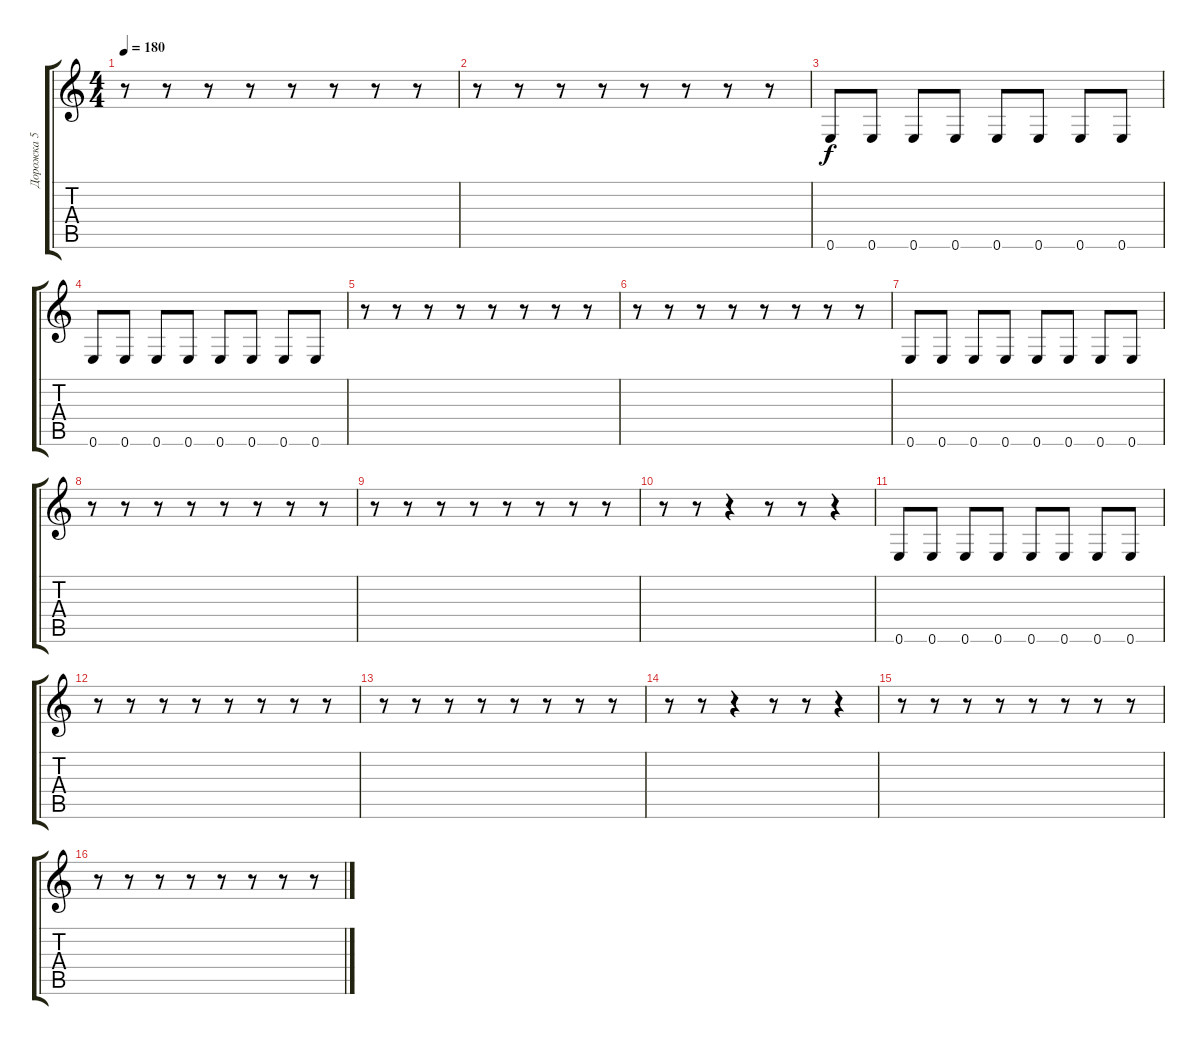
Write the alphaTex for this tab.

\track ("Дорожка 5" "Дорожка 5") {instrument electricbasspick}
\staff {score tabs}
\tuning (E4 B3 G3 D3 A2 E2) {hide}
\ts (4 4)
\tempo 180
\clef g2
\ks c
r.8{dy f} r.8 r.8 r.8 r.8 r.8 r.8 r.8 |
r.8 r.8 r.8 r.8 r.8 r.8 r.8 r.8 |
0.6.8 0.6.8 0.6.8 0.6.8 0.6.8 0.6.8 0.6.8 0.6.8 |
0.6.8 0.6.8 0.6.8 0.6.8 0.6.8 0.6.8 0.6.8 0.6.8 |
r.8 r.8 r.8 r.8 r.8 r.8 r.8 r.8 |
r.8 r.8 r.8 r.8 r.8 r.8 r.8 r.8 |
0.6.8 0.6.8 0.6.8 0.6.8 0.6.8 0.6.8 0.6.8 0.6.8 |
r.8 r.8 r.8 r.8 r.8 r.8 r.8 r.8 |
r.8 r.8 r.8 r.8 r.8 r.8 r.8 r.8 |
r.8 r.8 r.4 r.8 r.8 r.4 |
0.6.8 0.6.8 0.6.8 0.6.8 0.6.8 0.6.8 0.6.8 0.6.8 |
r.8 r.8 r.8 r.8 r.8 r.8 r.8 r.8 |
r.8 r.8 r.8 r.8 r.8 r.8 r.8 r.8 |
r.8 r.8 r.4 r.8 r.8 r.4 |
r.8 r.8 r.8 r.8 r.8 r.8 r.8 r.8 |
r.8 r.8 r.8 r.8 r.8 r.8 r.8 r.8
